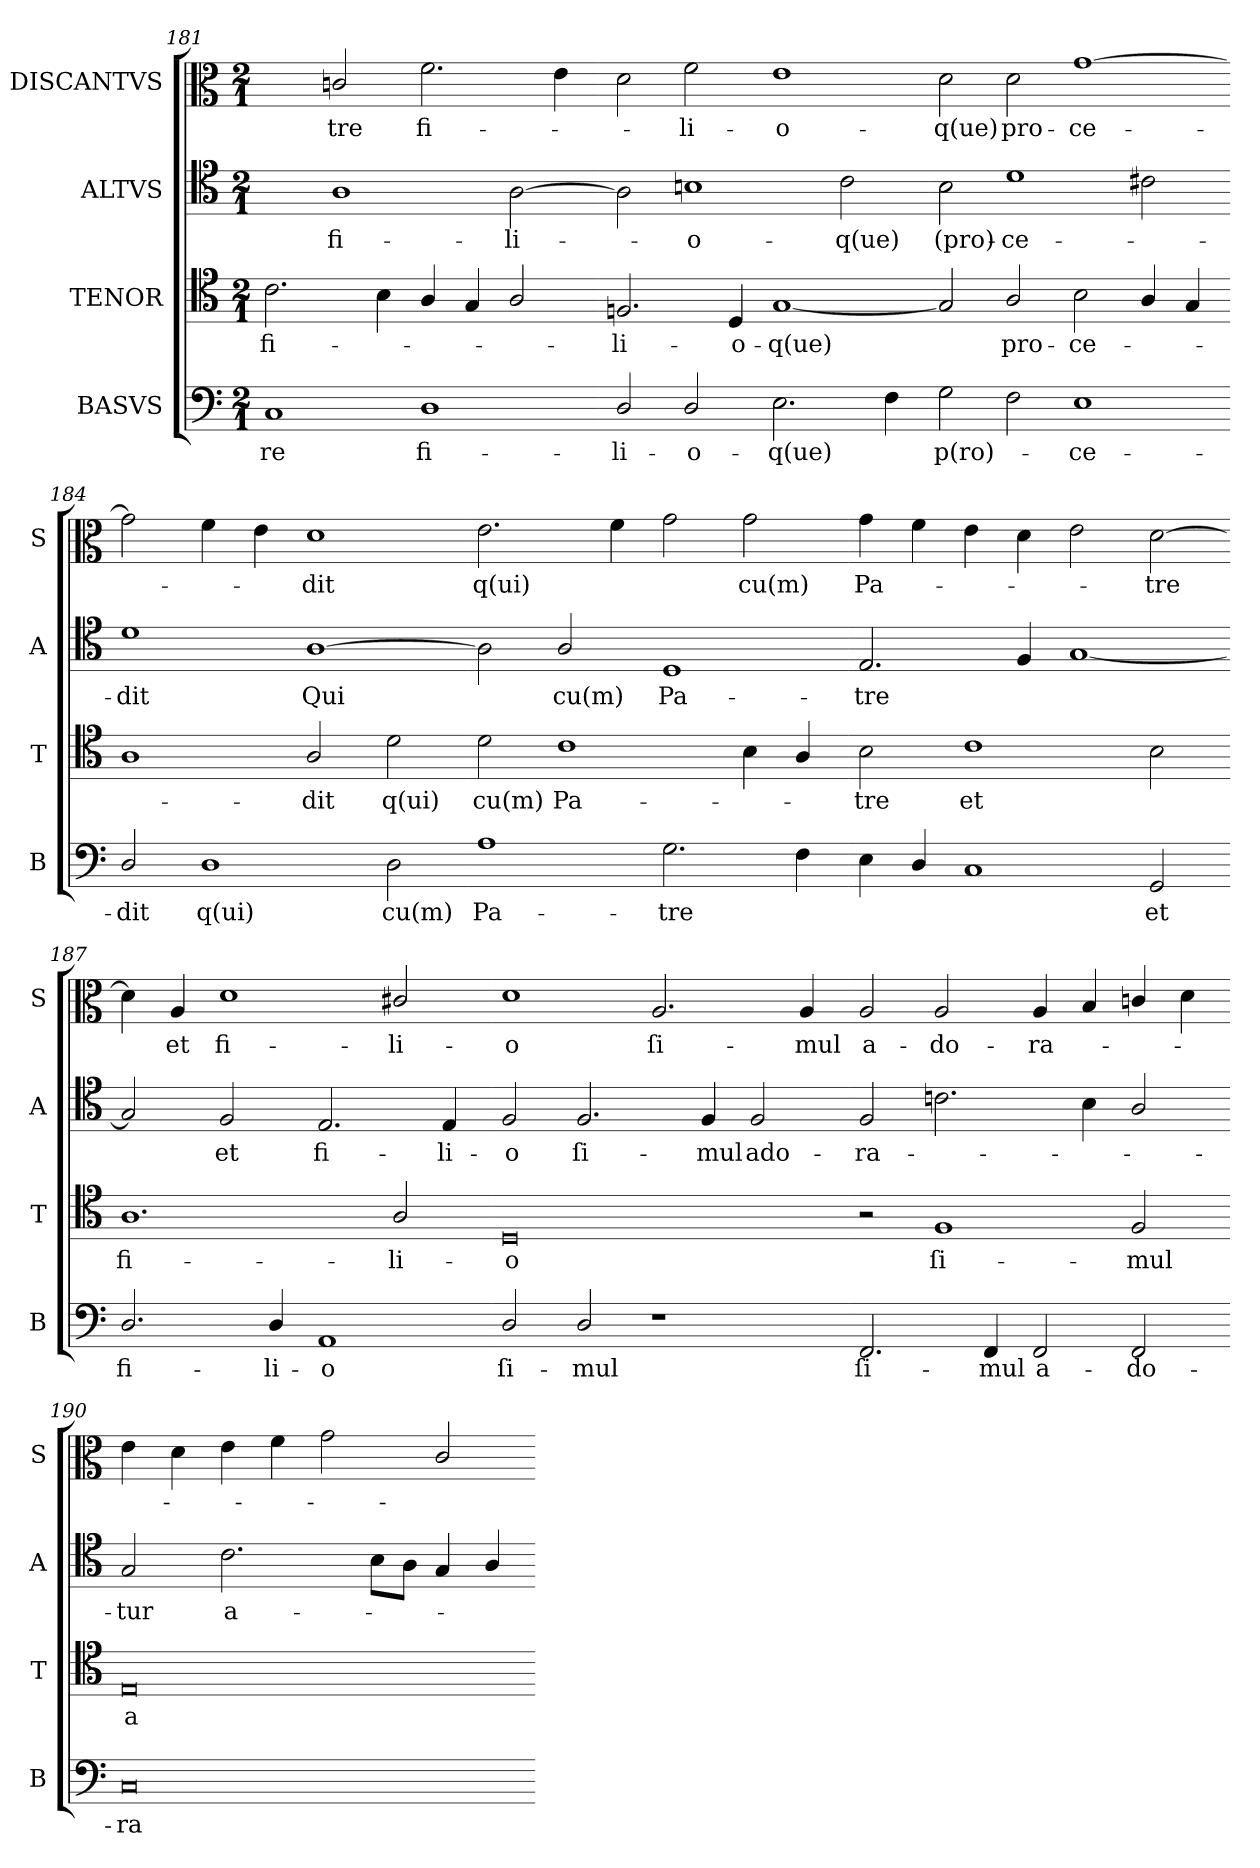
**kern	**text	**kern	**text	**kern	**text	**kern	**text
*part4	*part4	*part3	*part3	*part2	*part2	*part1	*part1
*staff4	*staff4	*staff3	*staff3	*staff2	*staff2	*staff1	*staff1
*I"BASVS	*	*I"TENOR	*	*I"ALTVS	*	*I"DISCANTVS	*
*I'B	*	*I'T	*	*I'A	*	*I'S	*
*clefF4	*	*clefC4	*	*clefC4	*	*clefC3	*
*k[]	*	*k[]	*	*k[]	*	*k[]	*
*M2/1	*	*M2/1	*	*M2/1	*	*M2/1	*
=181	=181	=181	=181	=181	=181	=181	=181
1C/	-re	2.c\	fi-	2ryy	.	2ryy	.
.	.	.	.	1A\	fi-	2cn/	-tre
.	.	4B\	.	.	.	.	.
1D\	fi-	4A/	.	.	.	2.f\	fi-
.	.	4G/	.	.	.	.	.
.	.	2A/	.	[2A\	-li-	.	.
.	.	.	.	.	.	4e\	.
=182-	=182-	=182-	=182-	=182-	=182-	=182-	=182-
2D/	-li-	2.Fn/	li-	2A\]	.	2d\	.
2D/	-o-	.	.	1Bn\	-o-	2f\	-li-
.	.	4D/	-o-	.	.	.	.
2.E\	-q(ue)	[1G/	-q(ue)	.	.	1e\	-o-
.	.	.	.	2c\	-q(ue)	.	.
4F\	.	.	.	.	.	.	.
=183-	=183-	=183-	=183-	=183-	=183-	=183-	=183-
2G\	p(ro)-	2G/]	.	2B\	(pro)-	2d\	-q(ue)
2F\	.	2A/	pro-	1d\	-ce-	2d\	pro-
1E\	-ce-	2B\	-ce-	.	.	[1g\	-ce-
.	.	4A/	.	2c#X\	.	.	.
.	.	4G/	.	.	.	.	.
=184-	=184-	=184-	=184-	=184-	=184-	=184-	=184-
2D/	-dit	1A\	.	1d\	-dit	2g\]	.
1D\	q(ui)	.	.	.	.	4f\	.
.	.	.	.	.	.	4e\	.
.	.	2A/	-dit	[1A\	Qui	1d\	-dit
2D\	cu(m)	2d\	q(ui)	.	.	.	.
=185-	=185-	=185-	=185-	=185-	=185-	=185-	=185-
1A\	Pa-	2d\	cu(m)	2A\]	.	2.e\	q(ui)
.	.	1c\	Pa-	2A/	cu(m)	.	.
.	.	.	.	.	.	4f\	.
2.G\	-tre	.	.	1D/	Pa-	2g\	.
.	.	4B\	.	.	.	2g\	cu(m)
4F\	.	4A/	.	.	.	.	.
=186-	=186-	=186-	=186-	=186-	=186-	=186-	=186-
4E\	.	2B\	-tre	2.E/	-tre	4g\	Pa-
4D/	.	.	.	.	.	4f\	.
1C/	.	1c\	et	.	.	4e\	.
.	.	.	.	4F/	.	4d\	.
.	.	.	.	[1G/	.	2e\	.
2GG/	et	2B\	.	.	.	[2d\	-tre
=187-	=187-	=187-	=187-	=187-	=187-	=187-	=187-
2.D/	fi-	1.A\	fi-	2G/]	.	4d\]	.
.	.	.	.	.	.	4A/	et
.	.	.	.	2F/	et	1d\	fi-
4D/	-li-	.	.	.	.	.	.
1AA/	-o	.	.	2.E/	fi-	.	.
.	.	2A/	-li-	.	.	2c#X/	-li-
.	.	.	.	4E/	-li-	.	.
=188-	=188-	=188-	=188-	=188-	=188-	=188-	=188-
2D/	ſi-	0D/	-o	2F/	-o	1d\	-o
2D/	-mul	.	.	2.F/	ſi-	.	.
1r	.	.	.	.	.	2.A/	ſi-
.	.	.	.	4F/	-mul	.	.
.	.	.	.	2F/	ado-	.	.
.	.	.	.	.	.	4A/	-mul
=189-	=189-	=189-	=189-	=189-	=189-	=189-	=189-
2.FF/	ſi-	2r	.	2F/	-ra-	2A/	a-
.	.	1F/	ſi-	2.cn\	.	2A/	-do-
4FF/	-mul	.	.	.	.	.	.
2FF/	a-	.	.	.	.	4A/	-ra-
.	.	.	.	4B\	.	4B/	.
2FF/	-do-	2F/	-mul	2A/	.	4cn/	.
.	.	.	.	.	.	4d\	.
=190-	=190-	=190-	=190-	=190-	=190-	=190-	=190-
0C/	-ra-	0E/	a-	2G/	-tur	4e\	.
.	.	.	.	.	.	4d\	.
.	.	.	.	2.c\	a-	4e\	.
.	.	.	.	.	.	4f\	.
.	.	.	.	.	.	2g\	.
.	.	.	.	8B\L	.	.	.
.	.	.	.	8A\J	.	.	.
.	.	.	.	4G/	.	2c/	.
.	.	.	.	4A/	.	.	.
=-	=-	=-	=-	=-	=-	=-	=-
*-	*-	*-	*-	*-	*-	*-	*-
